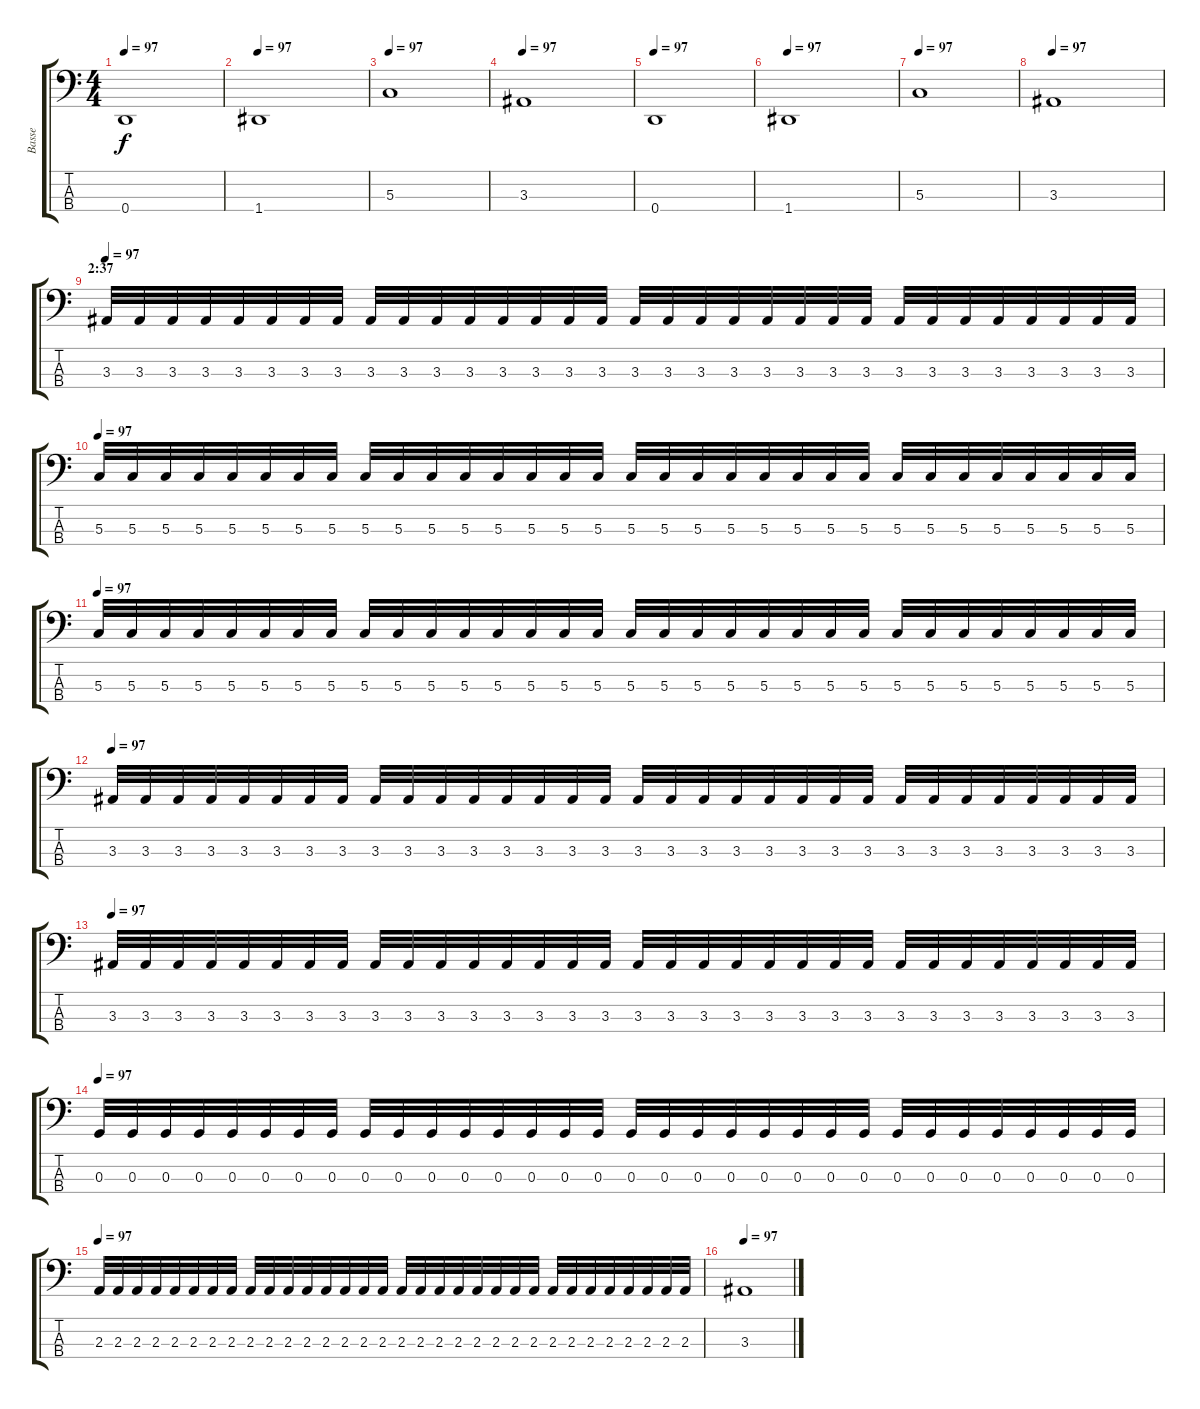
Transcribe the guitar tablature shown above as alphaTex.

\track ("Basse" "Basse") {instrument electricbasspick}
\staff {score tabs}
\tuning (F2 C2 G1 D1) {hide}
\ts (4 4)
\tempo 97
\clef f4
\ks c
0.4.1{dy f} |
\tempo 97
1.4.1 |
\tempo 97
5.3.1 |
\tempo 97
3.3.1 |
\tempo 97
0.4.1 |
\tempo 97
1.4.1 |
\tempo 97
5.3.1 |
\tempo 97
3.3.1 |
\section ("" "2:37")
\tempo 100
\tempo 97
3.3.32{volume 7} 3.3.32 3.3.32 3.3.32 3.3.32 3.3.32 3.3.32 3.3.32 3.3.32 3.3.32 3.3.32 3.3.32 3.3.32 3.3.32 3.3.32 3.3.32 3.3.32 3.3.32 3.3.32 3.3.32 3.3.32 3.3.32 3.3.32 3.3.32 3.3.32 3.3.32 3.3.32 3.3.32 3.3.32 3.3.32 3.3.32 3.3.32 |
\tempo 100
\tempo 97
5.3.32{volume 7} 5.3.32 5.3.32 5.3.32 5.3.32 5.3.32 5.3.32 5.3.32 5.3.32 5.3.32 5.3.32 5.3.32 5.3.32 5.3.32 5.3.32 5.3.32 5.3.32 5.3.32 5.3.32 5.3.32 5.3.32 5.3.32 5.3.32 5.3.32 5.3.32 5.3.32 5.3.32 5.3.32 5.3.32 5.3.32 5.3.32 5.3.32 |
\tempo 100
\tempo 97
5.3.32{volume 7} 5.3.32 5.3.32 5.3.32 5.3.32 5.3.32 5.3.32 5.3.32 5.3.32 5.3.32 5.3.32 5.3.32 5.3.32 5.3.32 5.3.32 5.3.32 5.3.32 5.3.32 5.3.32 5.3.32 5.3.32 5.3.32 5.3.32 5.3.32 5.3.32 5.3.32 5.3.32 5.3.32 5.3.32 5.3.32 5.3.32 5.3.32 |
\tempo 100
\tempo 97
3.3.32{volume 7} 3.3.32 3.3.32 3.3.32 3.3.32 3.3.32 3.3.32 3.3.32 3.3.32 3.3.32 3.3.32 3.3.32 3.3.32 3.3.32 3.3.32 3.3.32 3.3.32 3.3.32 3.3.32 3.3.32 3.3.32 3.3.32 3.3.32 3.3.32 3.3.32 3.3.32 3.3.32 3.3.32 3.3.32 3.3.32 3.3.32 3.3.32 |
\tempo 100
\tempo 97
3.3.32{volume 7} 3.3.32 3.3.32 3.3.32 3.3.32 3.3.32 3.3.32 3.3.32 3.3.32 3.3.32 3.3.32 3.3.32 3.3.32 3.3.32 3.3.32 3.3.32 3.3.32 3.3.32 3.3.32 3.3.32 3.3.32 3.3.32 3.3.32 3.3.32 3.3.32 3.3.32 3.3.32 3.3.32 3.3.32 3.3.32 3.3.32 3.3.32 |
\tempo 100
\tempo 97
0.3.32{volume 7} 0.3.32 0.3.32 0.3.32 0.3.32 0.3.32 0.3.32 0.3.32 0.3.32 0.3.32 0.3.32 0.3.32 0.3.32 0.3.32 0.3.32 0.3.32 0.3.32 0.3.32 0.3.32 0.3.32 0.3.32 0.3.32 0.3.32 0.3.32 0.3.32 0.3.32 0.3.32 0.3.32 0.3.32 0.3.32 0.3.32 0.3.32 |
\tempo 100
\tempo 97
2.3.32{volume 7} 2.3.32 2.3.32 2.3.32 2.3.32 2.3.32 2.3.32 2.3.32 2.3.32 2.3.32 2.3.32 2.3.32 2.3.32 2.3.32 2.3.32 2.3.32 2.3.32 2.3.32 2.3.32 2.3.32 2.3.32 2.3.32 2.3.32 2.3.32 2.3.32 2.3.32 2.3.32 2.3.32 2.3.32 2.3.32 2.3.32 2.3.32 |
\tempo 100
\tempo 97
3.3.1{volume 6}
